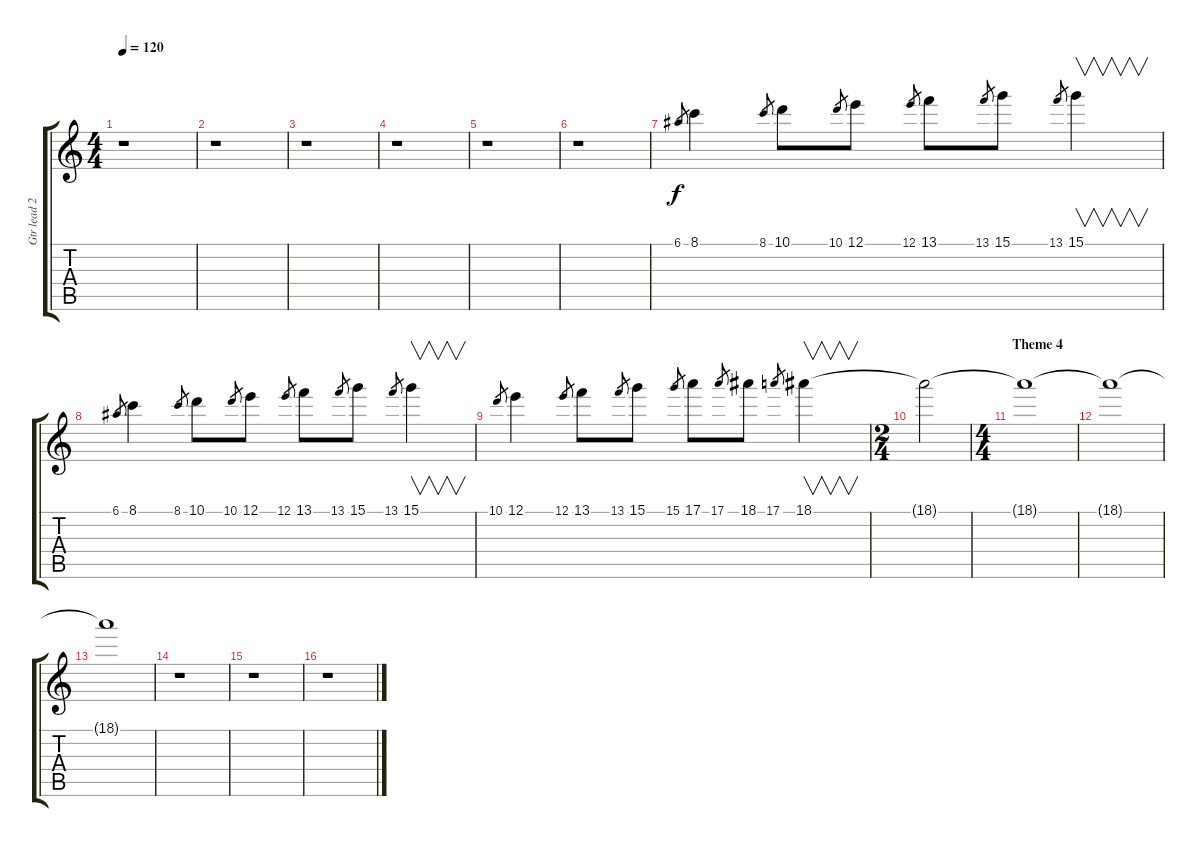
\track ("Gtr lead 2" "Gtr lead 2") {instrument distortionguitar}
\staff {score tabs}
\tuning (E4 B3 G3 D3 A2 E2) {hide}
\ts (4 4)
\tempo 120
\clef g2
\ks c
r.1{dy f} |
r.1 |
r.1 |
r.1 |
r.1 |
r.1 |
6.1.8{gr} 8.1.4 8.1.8{gr} 10.1.8 10.1.8{gr} 12.1.8 12.1.8{gr} 13.1.8 13.1.8{gr} 15.1.8 13.1.8{gr} 15.1.4{v} |
6.1.8{gr} 8.1.4 8.1.8{gr} 10.1.8 10.1.8{gr} 12.1.8 12.1.8{gr} 13.1.8 13.1.8{gr} 15.1.8 13.1.8{gr} 15.1.4{v} |
10.1.8{gr} 12.1.4 12.1.8{gr} 13.1.8 13.1.8{gr} 15.1.8 15.1.8{gr} 17.1.8 17.1.8{gr} 18.1.8 17.1.8{gr} 18.1.4{v} |
\ts (2 4)
18.1{t}.2 |
\ts (4 4)
\section ("" "Theme 4")
18.1{t}.1 |
18.1{t}.1{volume 8} |
18.1{t}.1{volume 0} |
r.1 |
r.1 |
r.1
